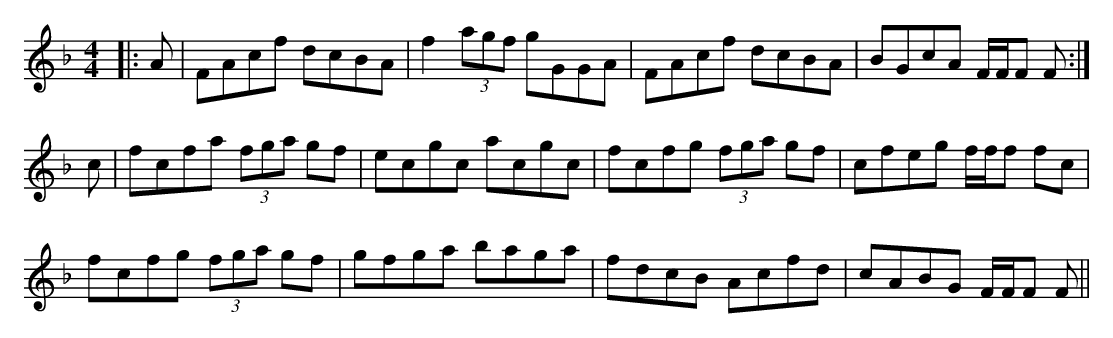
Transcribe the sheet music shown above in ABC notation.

X:1
M:4/4
K:F
|:A|FAcf dcBA|f2 (3agf gGGA|FAcf dcBA|BGcA F/F/F F:|
c|fcfa (3fga gf|ecgc acgc|fcfg (3fga gf|cfeg f/f/f fc|
fcfg (3fga gf|gfga baga|fdcB Acfd|cABG F/F/F F||
